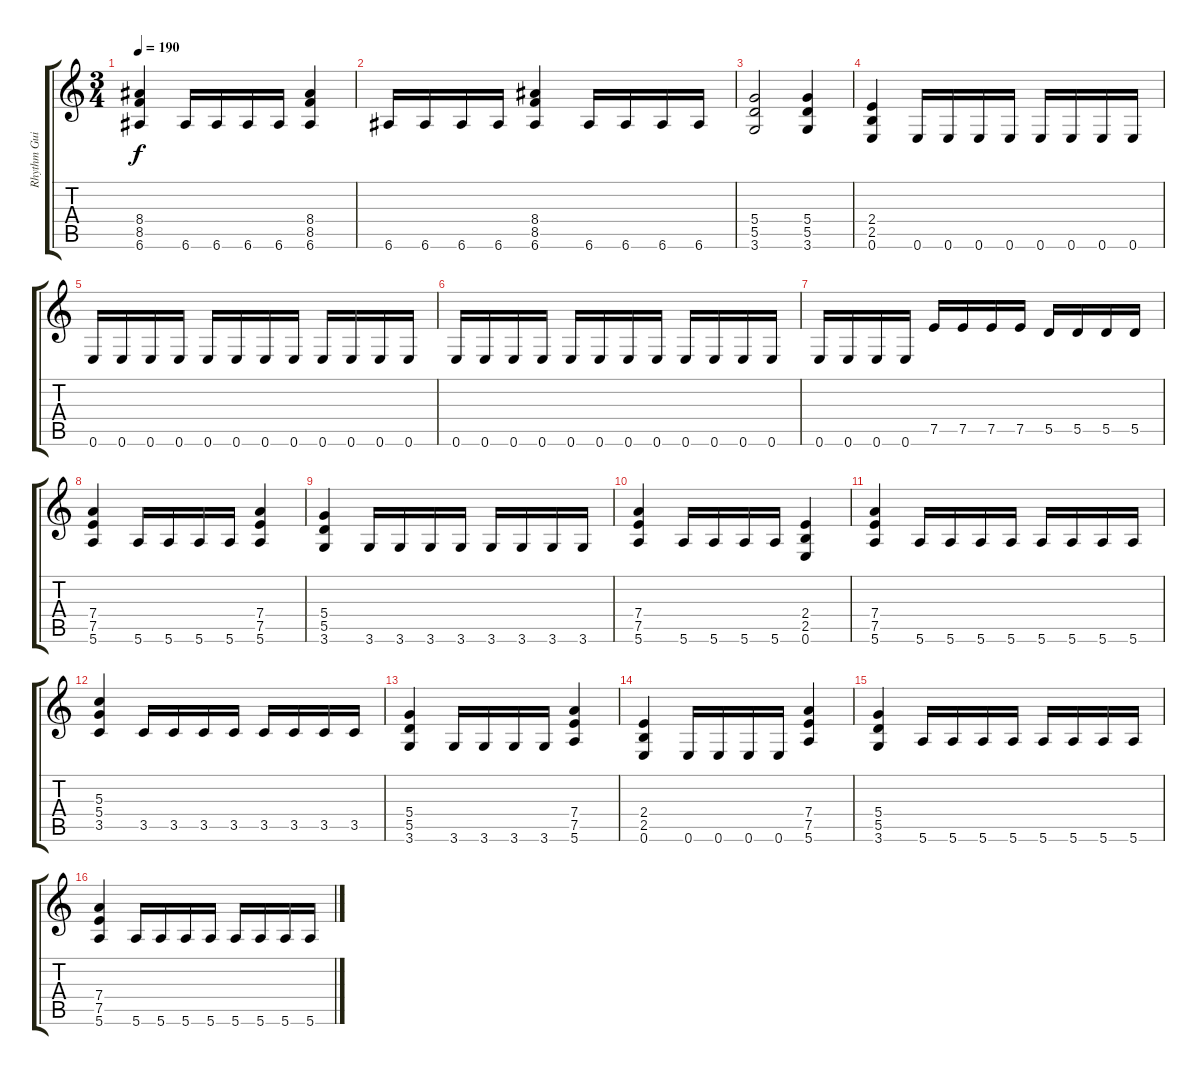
\track ("Rhythm Guitar" "Rhythm Gui") {instrument distortionguitar}
\staff {score tabs}
\tuning (E4 B3 G3 D3 A2 E2) {hide}
\ts (3 4)
\tempo 190
\clef g2
\ks c
(8.4 8.5 6.6).4{dy f} 6.6.16 6.6.16 6.6.16 6.6.16 (8.4 8.5 6.6).4 |
6.6.16 6.6.16 6.6.16 6.6.16 (8.4 8.5 6.6).4 6.6.16 6.6.16 6.6.16 6.6.16 |
(5.4 5.5 3.6).2 (5.4 5.5 3.6).4 |
(2.4 2.5 0.6).4 0.6.16 0.6.16 0.6.16 0.6.16 0.6.16 0.6.16 0.6.16 0.6.16 |
0.6.16 0.6.16 0.6.16 0.6.16 0.6.16 0.6.16 0.6.16 0.6.16 0.6.16 0.6.16 0.6.16 0.6.16 |
0.6.16 0.6.16 0.6.16 0.6.16 0.6.16 0.6.16 0.6.16 0.6.16 0.6.16 0.6.16 0.6.16 0.6.16 |
0.6.16 0.6.16 0.6.16 0.6.16 7.5.16 7.5.16 7.5.16 7.5.16 5.5.16 5.5.16 5.5.16 5.5.16 |
(7.4 7.5 5.6).4 5.6.16 5.6.16 5.6.16 5.6.16 (7.4 7.5 5.6).4 |
(5.4 5.5 3.6).4 3.6.16 3.6.16 3.6.16 3.6.16 3.6.16 3.6.16 3.6.16 3.6.16 |
(7.4 7.5 5.6).4 5.6.16 5.6.16 5.6.16 5.6.16 (2.4 2.5 0.6).4 |
(7.4 7.5 5.6).4 5.6.16 5.6.16 5.6.16 5.6.16 5.6.16 5.6.16 5.6.16 5.6.16 |
(5.3 5.4 3.5).4 3.5.16 3.5.16 3.5.16 3.5.16 3.5.16 3.5.16 3.5.16 3.5.16 |
(5.4 5.5 3.6).4 3.6.16 3.6.16 3.6.16 3.6.16 (7.4 7.5 5.6).4 |
(2.4 2.5 0.6).4 0.6.16 0.6.16 0.6.16 0.6.16 (7.4 7.5 5.6).4 |
(5.4 5.5 3.6).4 5.6.16 5.6.16 5.6.16 5.6.16 5.6.16 5.6.16 5.6.16 5.6.16 |
(7.4 7.5 5.6).4 5.6.16 5.6.16 5.6.16 5.6.16 5.6.16 5.6.16 5.6.16 5.6.16
